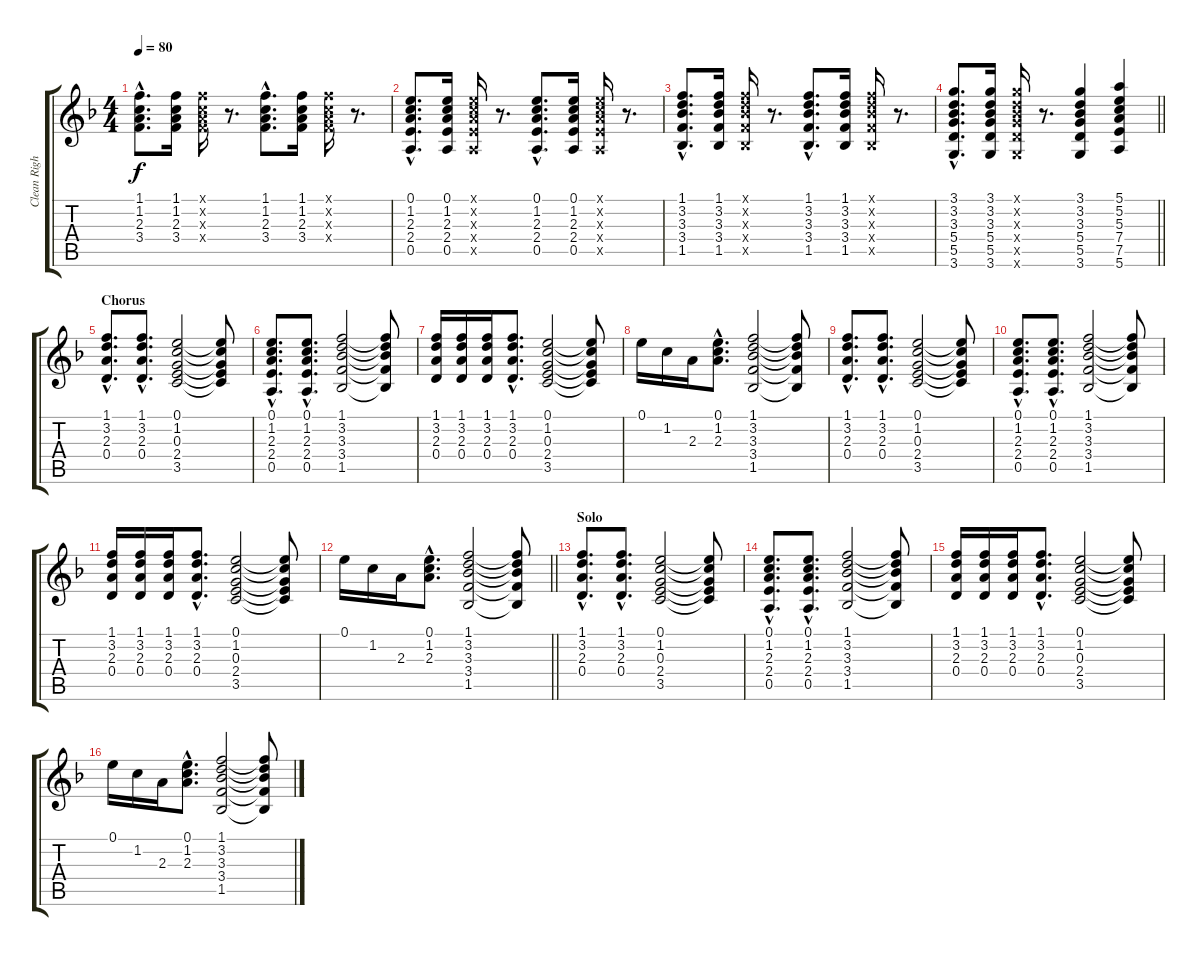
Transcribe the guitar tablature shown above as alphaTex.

\track ("Clean Right" "Clean Righ") {instrument electricguitarclean}
\staff {score tabs}
\tuning (E4 B3 G3 D3 A2 E2) {hide}
\ts (4 4)
\tempo 80
\clef g2
\ks f
(1.1{hac} 1.2{hac} 2.3{hac} 3.4{hac}).8{d dy f} (1.1 1.2 2.3 3.4).16 (1.1{x} 1.2{x} 2.3{x} 3.4{x}).16 r.8{d} (1.1{hac} 1.2{hac} 2.3{hac} 3.4{hac}).8{d} (1.1 1.2 2.3 3.4).16 (1.1{x} 1.2{x} 2.3{x} 3.4{x}).16 r.8{d} |
(0.1{hac} 1.2{hac} 2.3{hac} 2.4{hac} 0.5{hac}).8{d} (0.1 1.2 2.3 2.4 0.5).16 (0.1{x} 1.2{x} 2.3{x} 2.4{x} 0.5{x}).16 r.8{d} (0.1{hac} 1.2{hac} 2.3{hac} 2.4{hac} 0.5{hac}).8{d} (0.1 1.2 2.3 2.4 0.5).16 (0.1{x} 1.2{x} 2.3{x} 2.4{x} 0.5{x}).16 r.8{d} |
(1.1{hac} 3.2{hac} 3.3{hac} 3.4{hac} 1.5{hac}).8{d} (1.1 3.2 3.3 3.4 1.5).16 (1.1{x} 3.2{x} 3.3{x} 3.4{x} 1.5{x}).16 r.8{d} (1.1{hac} 3.2{hac} 3.3{hac} 3.4{hac} 1.5{hac}).8{d} (1.1 3.2 3.3 3.4 1.5).16 (1.1{x} 3.2{x} 3.3{x} 3.4{x} 1.5{x}).16 r.8{d} |
\barLineRight lightlight
(3.1{hac} 3.2{hac} 3.3{hac} 5.4{hac} 5.5{hac} 3.6{hac}).8{d} (3.1 3.2 3.3 5.4 5.5 3.6).16 (3.1{x} 3.2{x} 3.3{x} 5.4{x} 5.5{x} 3.6{x}).16 r.8{d} (3.1 3.2 3.3 5.4 5.5 3.6).4 (5.1 5.2 5.3 7.4 7.5 5.6).4 |
\section ("" "Chorus")
(1.1{hac} 3.2{hac} 2.3{hac} 0.4{hac}).8{d} (1.1{hac} 3.2{hac} 2.3{hac} 0.4{hac}).8{d} (0.1 1.2 0.3 2.4 3.5).2 (0.1{t} 1.2{t} 0.3{t} 2.4{t} 3.5{t}).8 |
(0.1{hac} 1.2{hac} 2.3{hac} 2.4{hac} 0.5{hac}).8{d} (0.1{hac} 1.2{hac} 2.3{hac} 2.4{hac} 0.5{hac}).8{d} (1.1 3.2 3.3 3.4 1.5).2 (1.1{t} 3.2{t} 3.3{t} 3.4{t} 1.5{t}).8 |
(1.1 3.2 2.3 0.4).16 (1.1 3.2 2.3 0.4).16 (1.1 3.2 2.3 0.4).16 (1.1{hac} 3.2{hac} 2.3{hac} 0.4{hac}).8{d} (0.1 1.2 0.3 2.4 3.5).2 (0.1{t} 1.2{t} 0.3{t} 2.4{t} 3.5{t}).8 |
0.1.16 1.2.16 2.3.16 (0.1{hac} 1.2{hac} 2.3{hac}).8{d} (1.1 3.2 3.3 3.4 1.5).2 (1.1{t} 3.2{t} 3.3{t} 3.4{t} 1.5{t}).8 |
(1.1{hac} 3.2{hac} 2.3{hac} 0.4{hac}).8{d} (1.1{hac} 3.2{hac} 2.3{hac} 0.4{hac}).8{d} (0.1 1.2 0.3 2.4 3.5).2 (0.1{t} 1.2{t} 0.3{t} 2.4{t} 3.5{t}).8 |
(0.1{hac} 1.2{hac} 2.3{hac} 2.4{hac} 0.5{hac}).8{d} (0.1{hac} 1.2{hac} 2.3{hac} 2.4{hac} 0.5{hac}).8{d} (1.1 3.2 3.3 3.4 1.5).2 (1.1{t} 3.2{t} 3.3{t} 3.4{t} 1.5{t}).8 |
(1.1 3.2 2.3 0.4).16 (1.1 3.2 2.3 0.4).16 (1.1 3.2 2.3 0.4).16 (1.1{hac} 3.2{hac} 2.3{hac} 0.4{hac}).8{d} (0.1 1.2 0.3 2.4 3.5).2 (0.1{t} 1.2{t} 0.3{t} 2.4{t} 3.5{t}).8 |
\barLineRight lightlight
0.1.16 1.2.16 2.3.16 (0.1{hac} 1.2{hac} 2.3{hac}).8{d} (1.1 3.2 3.3 3.4 1.5).2 (1.1{t} 3.2{t} 3.3{t} 3.4{t} 1.5{t}).8 |
\section ("" "Solo")
(1.1{hac} 3.2{hac} 2.3{hac} 0.4{hac}).8{d} (1.1{hac} 3.2{hac} 2.3{hac} 0.4{hac}).8{d} (0.1 1.2 0.3 2.4 3.5).2 (0.1{t} 1.2{t} 0.3{t} 2.4{t} 3.5{t}).8 |
(0.1{hac} 1.2{hac} 2.3{hac} 2.4{hac} 0.5{hac}).8{d} (0.1{hac} 1.2{hac} 2.3{hac} 2.4{hac} 0.5{hac}).8{d} (1.1 3.2 3.3 3.4 1.5).2 (1.1{t} 3.2{t} 3.3{t} 3.4{t} 1.5{t}).8 |
(1.1 3.2 2.3 0.4).16 (1.1 3.2 2.3 0.4).16 (1.1 3.2 2.3 0.4).16 (1.1{hac} 3.2{hac} 2.3{hac} 0.4{hac}).8{d} (0.1 1.2 0.3 2.4 3.5).2 (0.1{t} 1.2{t} 0.3{t} 2.4{t} 3.5{t}).8 |
0.1.16 1.2.16 2.3.16 (0.1{hac} 1.2{hac} 2.3{hac}).8{d} (1.1 3.2 3.3 3.4 1.5).2 (1.1{t} 3.2{t} 3.3{t} 3.4{t} 1.5{t}).8
